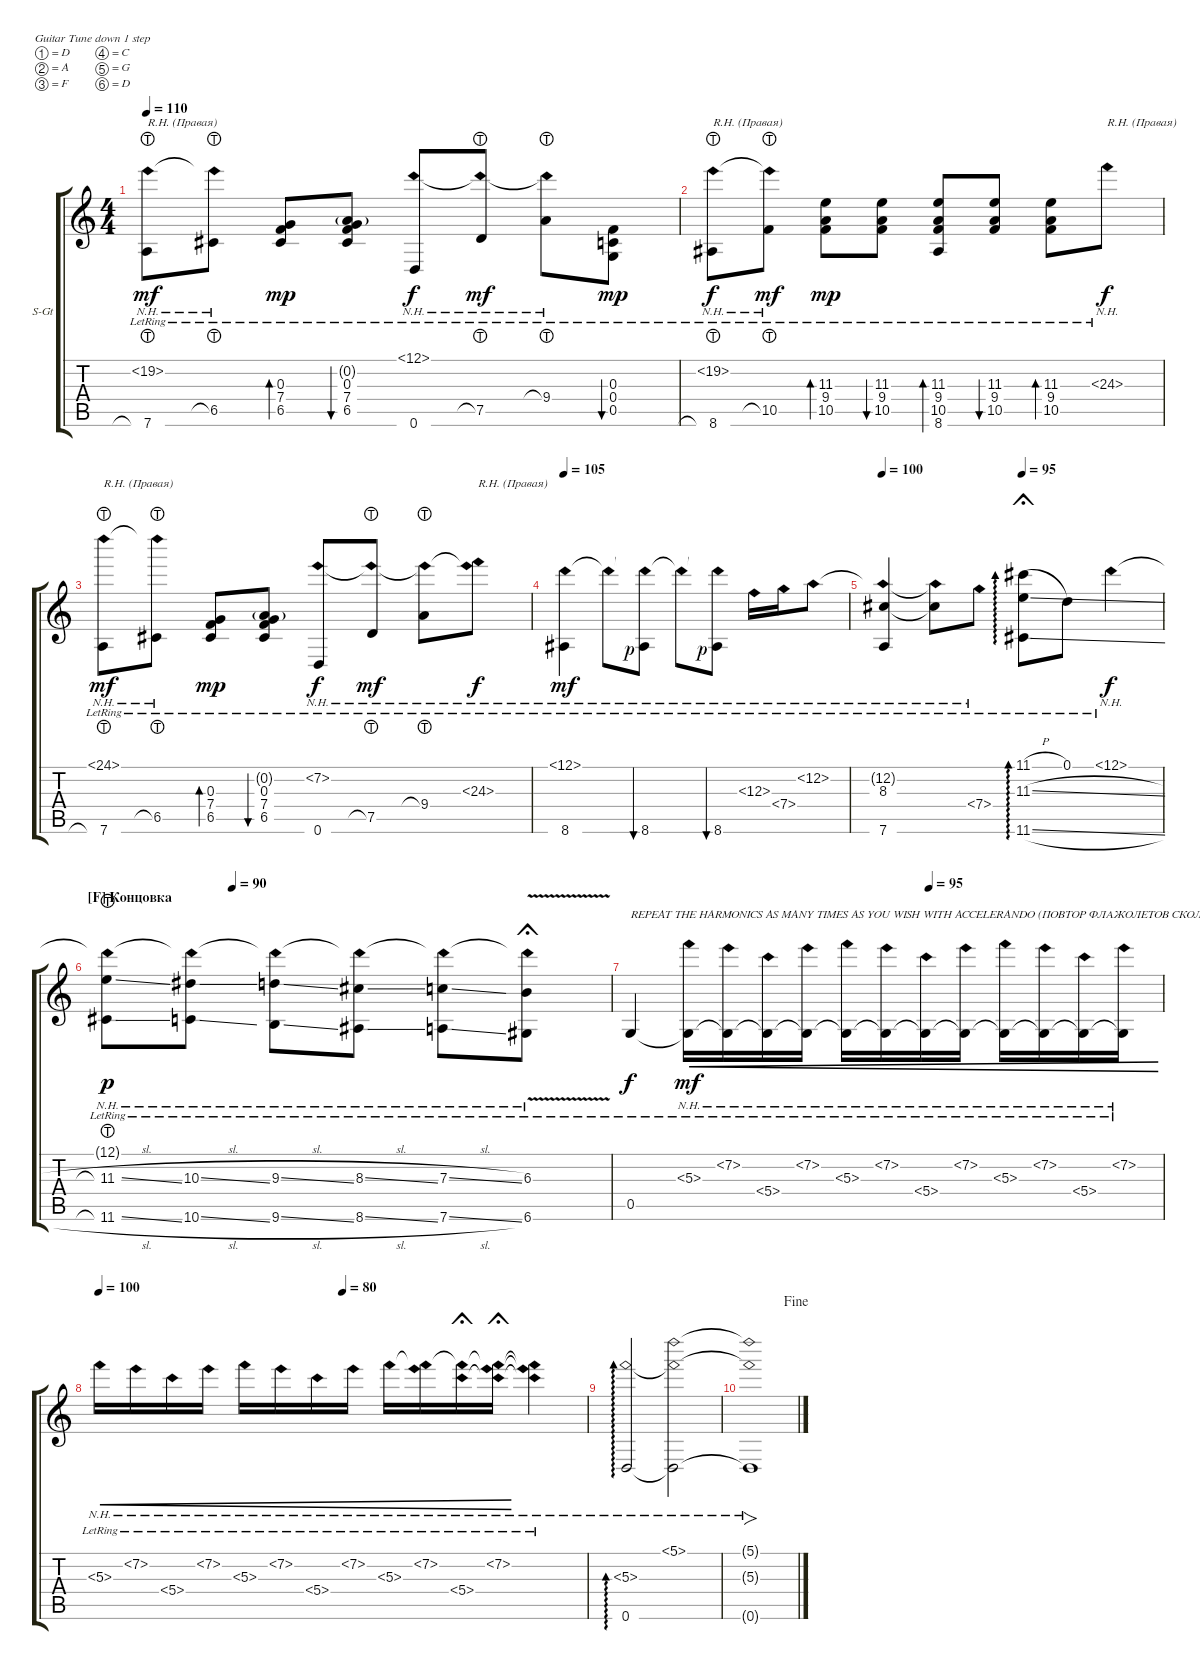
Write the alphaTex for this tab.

\defaultSystemsLayout 4
\bracketExtendMode groupsimilarinstruments
\firstSystemTrackNameOrientation horizontal
\otherSystemsTrackNameOrientation horizontal
\track ("Steel Guitar" "S-Gt") {instrument acousticguitarsteel}
\staff {score tabs}
\tuning (D4 A3 F3 C3 G2 D2)
\ts (4 4)
\tempo 110
\clef g2
\ks c
(19.2{nh lr} 7.6{lht lr}).8{txt "R.H. (Правая)" dy mf} (6.5{lht lr} 19.2{nh lr t}).8 (6.5{lr} 7.4{lr} 0.3{lr}).8{bd 30 dy mp} (0.3{lr} 7.4{lr} 6.5{lr} 0.2{g lr}).8{bu 30} (0.6{lr} 12.1{nh}).8{dy f} (7.5{lht lr} 12.1{nh t}).8{dy mf} (9.4{lht lr} 12.1{nh t}).8 (0.3{lr} 0.4{lr} 0.5{lr}).8{bu 30 dy mp} |
(8.6{lht lr} 19.2{nh}).8{txt "R.H. (Правая)" dy f} (10.5{lht lr} 19.2{nh t}).8{dy mf} (11.3{lr} 9.4{lr} 10.5{lr}).8{bd 30 dy mp} (11.3{lr} 9.4{lr} 10.5{lr}).8{bu 30} (11.3{lr} 9.4{lr} 10.5{lr} 8.6{lr}).8{bd 30} (11.3{lr} 9.4{lr} 10.5{lr}).8{bu 30} (11.3{lr} 9.4{lr} 10.5{lr}).8{bd 30} 24.3{nh lr}.8{txt "R.H. (Правая)" dy f} |
(7.6{lht lr} 24.1{nh lr}).8{txt "R.H. (Правая)" dy mf} (6.5{lht lr} 24.1{nh lr t}).8 (6.5{lr} 7.4{lr} 0.3{lr}).8{bd 30 dy mp} (0.3{lr} 7.4{lr} 6.5{lr} 0.2{g lr}).8{bu 30} (0.6{lr} 7.2{nh}).8{dy f} (7.5{lht lr} 7.2{nh t}).8{dy mf} (9.4{lht lr} 7.2{nh t}).8 (24.3{nh lr} 7.2{nh t}).8{txt "R.H. (Правая)" dy f} |
\tempo 105
(12.1{nh lr} 8.6{lr}).4{dy mf} 12.1{nh lr t}.8 (8.6{rf 1} 12.1{nh lr t}).8{bu 30} 12.1{nh lr t}.8 (8.6{rf 1} 12.1{nh lr t}).8{bu 30} 12.3{nh lr}.16 7.4{nh lr}.16 12.2{nh lr}.8 |
\tempo 100
\tempo (95 0.5)
(8.3{lr} 7.6{lr} 12.2{nh lr t}).4 (12.2{nh lr t} 8.3{lr t}).8 7.4{nh lr}.8 (11.6{sl lr} 11.3{sl lr} 11.1{h lr}).8{ad 0 fermata (short 0)} 0.1{lr}.8 12.1{nh lr}.4{dy f} |
\section ("F" "Концовка")
\tempo (90 0.25)
(11.3{sl lht lr} 11.6{sl lht lr} 12.1{nh lr t}).8{dy p} (10.3{sl lr} 10.6{sl lr} 12.1{nh lr t}).8 (9.3{sl lr} 9.6{sl lr} 12.1{nh lr t}).8 (8.3{sl lr} 8.6{sl lr} 12.1{nh lr t}).8 (7.3{sl lr} 7.6{sl lr} 12.1{nh lr t}).8 (6.3{v lr} 6.6{v lr} 12.1{nh lr t}).8{fermata (short 0)} |
\tempo (95 0.5625)
0.5{lr}.4{txt "REPEAT THE HARMONICS AS MANY TIMES AS YOU WISH WITH ACCELERANDO (ПОВТОР ФЛАЖОЛЕТОВ СКОЛЬКО УГОДНО РАЗ С УСКОРЕНИЕМ)" dy f} (5.3{nh lr} 0.5{lr t}).16{cre dy mf} (7.2{nh lr} 0.5{lr t}).16{cre} (5.4{nh lr} 0.5{lr t}).16{cre} (7.2{nh lr} 0.5{lr t}).16{cre} (5.3{nh lr} 0.5{lr t}).16{cre} (7.2{nh lr} 0.5{lr t}).16{cre} (5.4{nh lr} 0.5{lr t}).16{cre} (7.2{nh lr} 0.5{lr t}).16{cre} (5.3{nh lr} 0.5{lr t}).16{cre} (7.2{nh lr} 0.5{lr t}).16{cre} (5.4{nh lr} 0.5{lr t}).16{cre} (7.2{nh lr} 0.5{lr t}).16{cre} |
\tempo 100
\tempo (80 0.5)
5.3{nh lr}.16{cre} 7.2{nh lr}.16{cre} 5.4{nh lr}.16{cre} 7.2{nh lr}.16{cre} 5.3{nh lr}.16{cre} 7.2{nh lr}.16{cre} 5.4{nh lr}.16{cre} 7.2{nh lr}.16{cre} 5.3{nh lr}.16{cre} (7.2{nh lr} 5.3{nh lr t}).16{cre} (5.4{nh lr} 5.3{nh lr t}).16{cre fermata (short 0)} (7.2{nh lr} 5.3{nh lr t} 5.4{nh lr t}).16{cre fermata (short 0)} (7.2{nh lr t} 5.3{nh lr t} 5.4{nh lr t}).4 |
(5.3{nh} 0.6).2{ad 0} (5.1{nh} 5.3{nh t} 0.6{t}).2 |
\jump fine
(5.1{nh t} 5.3{nh t} 0.6{t}).1{fo}
